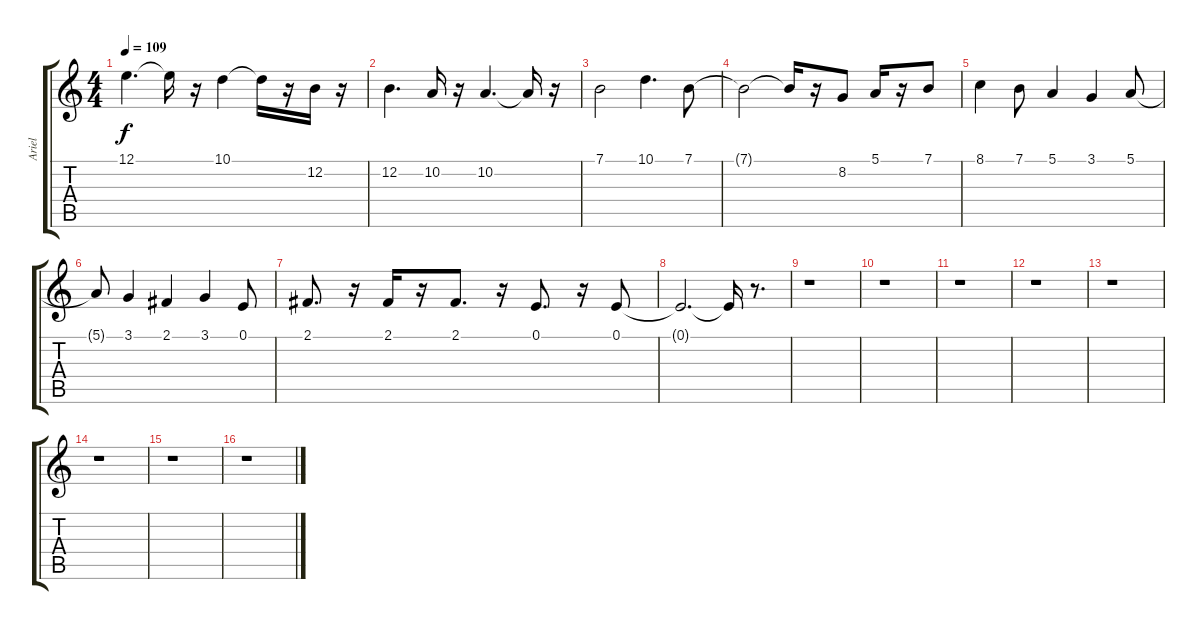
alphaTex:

\track ("Ariel" "Ariel") {instrument ocarina}
\staff {score tabs}
\tuning (E4 B3 G3 D3 A2 E2) {hide}
\ts (4 4)
\tempo 109
\clef g2
\ks c
12.1.4{d dy f} 12.1{t}.16 r.16 10.1.4 10.1{t}.16 r.16 12.2.16 r.16 |
12.2.4{d} 10.2.16 r.16 10.2.4{d} 10.2{t}.16 r.16 |
7.1.2 10.1.4{d} 7.1.8 |
7.1{t}.2 7.1{t}.16 r.16 8.2.8 5.1.16 r.16 7.1.8 |
8.1.4 7.1.8 5.1.4 3.1.4 5.1.8 |
5.1{t}.8 3.1.4 2.1.4 3.1.4 0.1.8 |
2.1.8{d} r.16 2.1.16 r.16 2.1.8{d} r.16 0.1.8{d} r.16 0.1.8 |
0.1{t}.2{d} 0.1{t}.16 r.8{d} |
r.1 |
r.1 |
r.1 |
r.1 |
r.1 |
r.1 |
r.1 |
r.1
